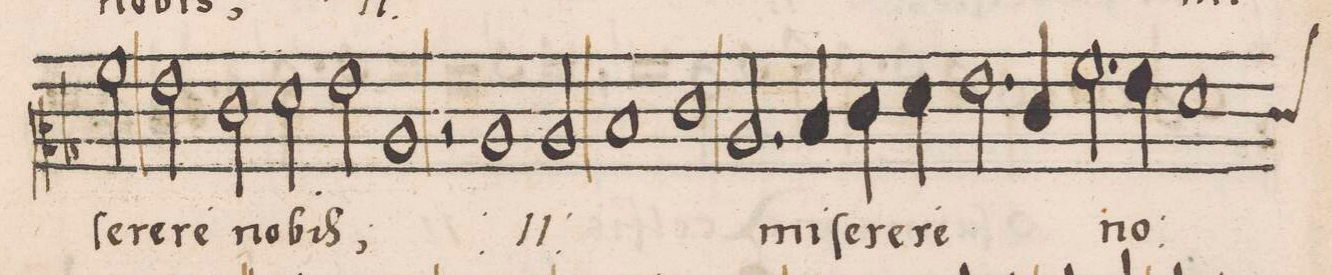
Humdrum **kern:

**kern	**text
*I"CANTVS	*
*clefC2	*
*k[b-]	*
*met(C|)	*
*M2/1	*
2a\	-ſe-
2g\	-re-
2e\	-re
=26-	=26-
2f\	no-
2g\	.
1c	-biS,
=27-	=27-
2r	.
*	*ij
1c	mi-
2c/	-ſe-
=28-	=28-
1d	-re-
1e	-re
*	*Xij
=29-	=29-
2.c/	mi-
4d/	-ſe-
4e\	-re-
4f\	.
2.g\	-re
=30-	=30-
4e/	.
2.a\	no-
4g\	.
*custos:e	*
1f\	.
=31-	=31-
*-	*-
